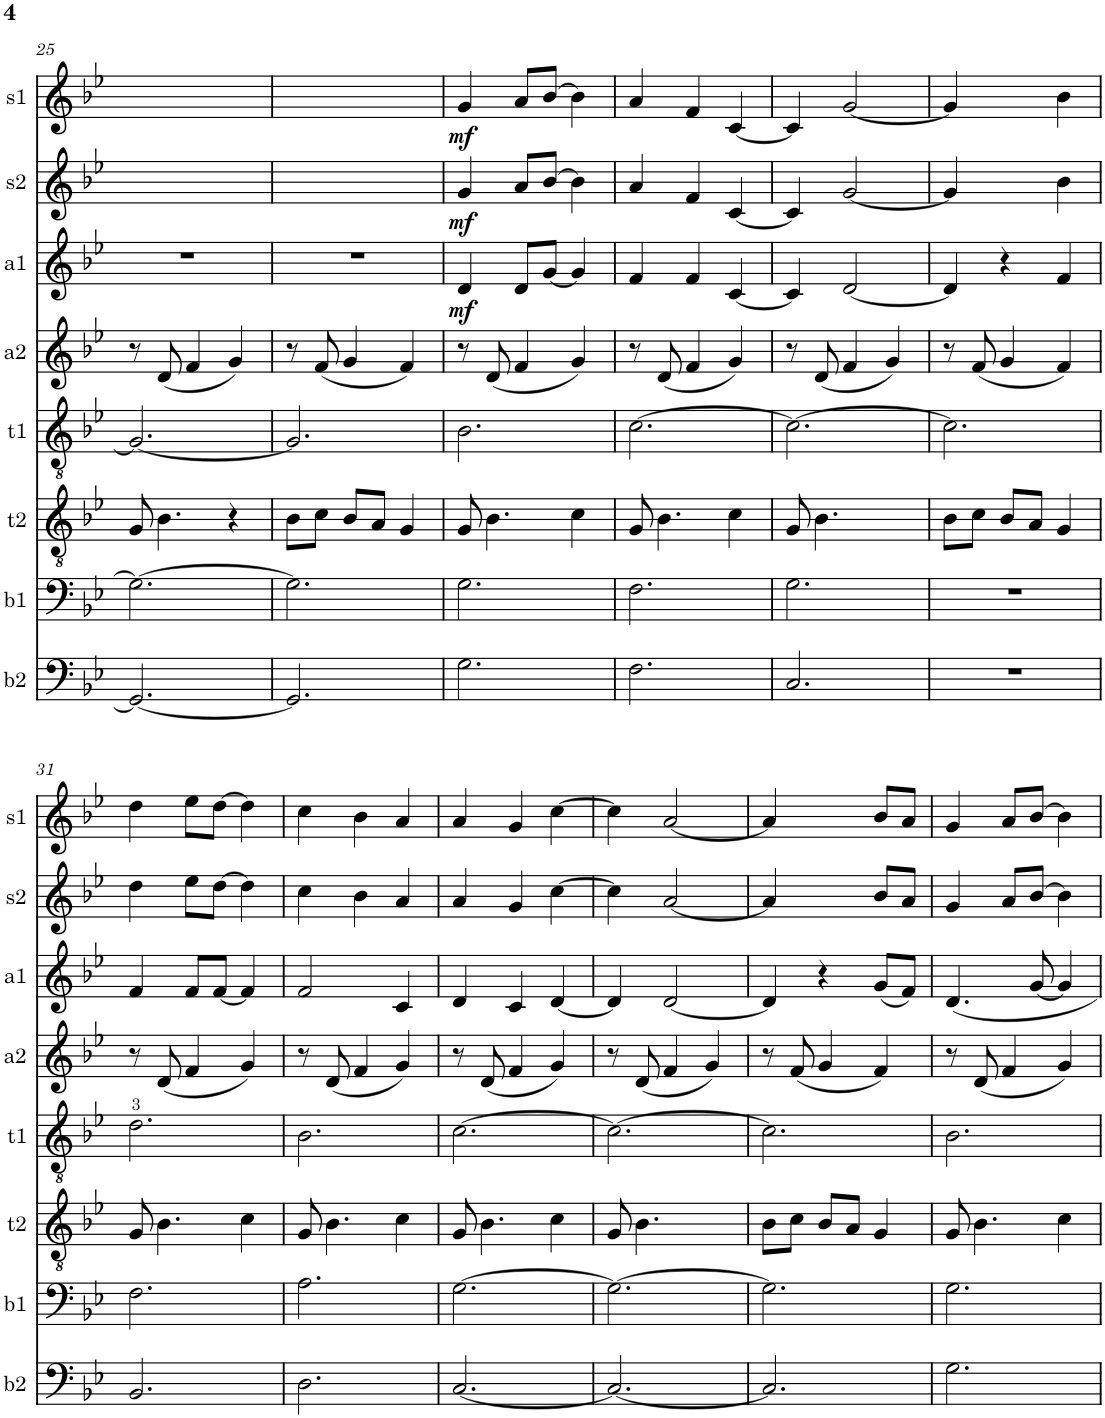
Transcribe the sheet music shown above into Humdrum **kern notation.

**kern	**kern	**kern	**kern	**kern	**kern	**dynam	**kern	**dynam	**kern	**dynam
*part8	*part7	*part6	*part5	*part4	*part3	*part3	*part2	*part2	*part1	*part1
*staff8	*staff7	*staff6	*staff5	*staff4	*staff3	*staff3	*staff2	*staff2	*staff1	*staff1
*I"b2	*I"b1	*I"t2	*I"t1	*I"a2	*I"a1	*	*I"s2	*	*I"s1	*
*I'b2	*I'b1	*I't2	*I't1	*I'a2	*I'a1	*	*I's2	*	*I's1	*
!!LO:PB:g=z
*clefF4	*clefF4	*clefGv2	*clefGv2	*clefG2	*clefG2	*	*clefG2	*	*clefG2	*
*k[b-e-]	*k[b-e-]	*k[b-e-]	*k[b-e-]	*k[b-e-]	*k[b-e-]	*	*k[b-e-]	*	*k[b-e-]	*
*M3/4	*M3/4	*M3/4	*M3/4	*M3/4	*M3/4	*	*M3/4	*	*M3/4	*
=25	=25	=25	=25	=25	=25	=25	=25	=25	=25	=25
2.GG/_	2.G\_	8G/	2.G/_	8r	2.r	.	2.ryy	.	2.ryy	.
.	.	4.B-\	.	(8d/	.	.	.	.	.	.
.	.	.	.	4f/	.	.	.	.	.	.
.	.	4r	.	4g/)	.	.	.	.	.	.
=26	=26	=26	=26	=26	=26	=26	=26	=26	=26	=26
2.GG/]	2.G\]	8B-\L	2.G/]	8r	2.r	.	2.ryy	.	2.ryy	.
.	.	8c\J	.	(8f/	.	.	.	.	.	.
.	.	8B-/L	.	4g/	.	.	.	.	.	.
.	.	8A/J	.	.	.	.	.	.	.	.
.	.	4G/	.	4f/)	.	.	.	.	.	.
=27	=27	=27	=27	=27	=27	=27	=27	=27	=27	=27
!	!	!	!	!	!	!LO:DY:b	!	!LO:DY:b	!	!LO:DY:b
2.G\	2.G\	8G/	2.B-\	8r	4d/	mf	4g/	mf	4g/	mf
.	.	4.B-\	.	(8d/	.	.	.	.	.	.
.	.	.	.	4f/	8d/L	.	8a/L	.	8a/L	.
.	.	.	.	.	[8g/J	.	[8b-/J	.	[8b-/J	.
.	.	4c\	.	4g/)	4g/]	.	4b-\]	.	4b-\]	.
=28	=28	=28	=28	=28	=28	=28	=28	=28	=28	=28
2.F\	2.F\	8G/	[2.c\	8r	4f/	.	4a/	.	4a/	.
.	.	4.B-\	.	(8d/	.	.	.	.	.	.
.	.	.	.	4f/	4f/	.	4f/	.	4f/	.
.	.	4c\	.	4g/)	[4c/	.	[4c/	.	[4c/	.
=29	=29	=29	=29	=29	=29	=29	=29	=29	=29	=29
2.C/	2.G\	8G/	2.c\_	8r	4c/]	.	4c/]	.	4c/]	.
.	.	4.B-\	.	(8d/	.	.	.	.	.	.
.	.	.	.	4f/	[2d/	.	[2g/	.	[2g/	.
.	.	4ryy	.	4g/)	.	.	.	.	.	.
=30	=30	=30	=30	=30	=30	=30	=30	=30	=30	=30
2.r	2.r	8B-\L	2.c\]	8r	4d/]	.	4g/]	.	4g/]	.
.	.	8c\J	.	(8f/	.	.	.	.	.	.
.	.	8B-/L	.	4g/	4r	.	4ryy	.	4ryy	.
.	.	8A/J	.	.	.	.	.	.	.	.
.	.	4G/	.	4f/)	4f/	.	4b-\	.	4b-\	.
!!LO:LB:g=z
=31	=31	=31	=31	=31	=31	=31	=31	=31	=31	=31
2.BB-/	2.F\	8G/	2.d\	8r	4f/	.	4dd\	.	4dd\	.
.	.	4.B-\	.	(8d/	.	.	.	.	.	.
.	.	.	.	4f/	8f/L	.	8ee-\L	.	8ee-\L	.
.	.	.	.	.	[8f/J	.	[8dd\J	.	[8dd\J	.
.	.	4c\	.	4g/)	4f/]	.	4dd\]	.	4dd\]	.
=32	=32	=32	=32	=32	=32	=32	=32	=32	=32	=32
2.D\	2.A\	8G/	2.B-\	8r	2f/	.	4cc\	.	4cc\	.
.	.	4.B-\	.	(8d/	.	.	.	.	.	.
.	.	.	.	4f/	.	.	4b-\	.	4b-\	.
.	.	4c\	.	4g/)	4c/	.	4a/	.	4a/	.
=33	=33	=33	=33	=33	=33	=33	=33	=33	=33	=33
[2.C/	[2.G\	8G/	[2.c\	8r	4d/	.	4a/	.	4a/	.
.	.	4.B-\	.	(8d/	.	.	.	.	.	.
.	.	.	.	4f/	4c/	.	4g/	.	4g/	.
.	.	4c\	.	4g/)	[4d/	.	[4cc\	.	[4cc\	.
=34	=34	=34	=34	=34	=34	=34	=34	=34	=34	=34
2.C/_	2.G\_	8G/	2.c\_	8r	4d/]	.	4cc\]	.	4cc\]	.
.	.	4.B-\	.	(8d/	.	.	.	.	.	.
.	.	.	.	4f/	[2d/	.	[2a/	.	[2a/	.
.	.	4ryy	.	4g/)	.	.	.	.	.	.
=35	=35	=35	=35	=35	=35	=35	=35	=35	=35	=35
2.C/]	2.G\]	8B-\L	2.c\]	8r	4d/]	.	4a/]	.	4a/]	.
.	.	8c\J	.	(8f/	.	.	.	.	.	.
.	.	8B-/L	.	4g/	4r	.	4ryy	.	4ryy	.
.	.	8A/J	.	.	.	.	.	.	.	.
.	.	4G/	.	4f/)	(8g/L	.	8b-/L	.	8b-/L	.
.	.	.	.	.	8f/J)	.	8a/J	.	8a/J	.
=36	=36	=36	=36	=36	=36	=36	=36	=36	=36	=36
2.G\	2.G\	8G/	2.B-\	8r	4.d/	.	4g/	.	4g/	.
.	.	4.B-\	.	(8d/	.	.	.	.	.	.
.	.	.	.	4f/	.	.	8a/L	.	8a/L	.
.	.	.	.	.	[8g/	.	[8b-/J	.	[8b-/J	.
.	.	4c\	.	4g/)	4g/]	.	4b-\]	.	4b-\]	.
=	=	=	=	=	=	=	=	=	=	=
*-	*-	*-	*-	*-	*-	*-	*-	*-	*-	*-
